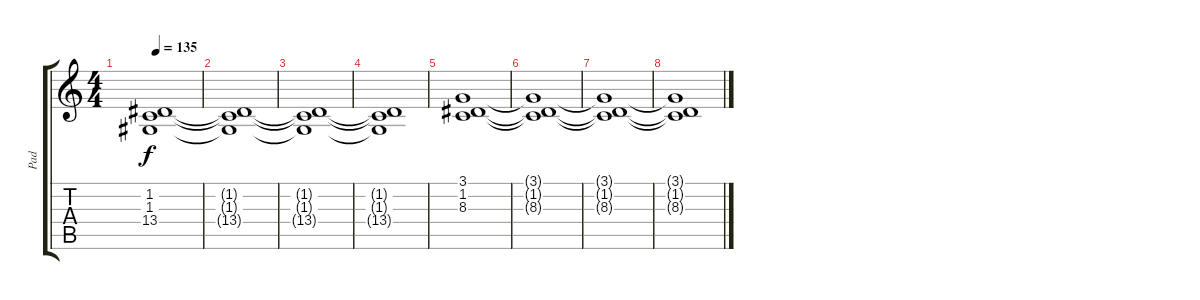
\track ("Pad" "Pad") {instrument pad2warm}
\staff {score tabs}
\tuning (E4 B3 G3 D3 A2 E2) {hide}
\ts (4 4)
\tempo 135
\clef g2
\ks c
(1.2 1.3 13.4).1{dy f} |
(1.2{t} 1.3{t} 13.4{t}).1 |
(1.2{t} 1.3{t} 13.4{t}).1 |
(1.2{t} 1.3{t} 13.4{t}).1 |
(3.1 1.2 8.3).1 |
(3.1{t} 1.2{t} 8.3{t}).1 |
(3.1{t} 1.2{t} 8.3{t}).1 |
(3.1{t} 1.2{t} 8.3{t}).1
